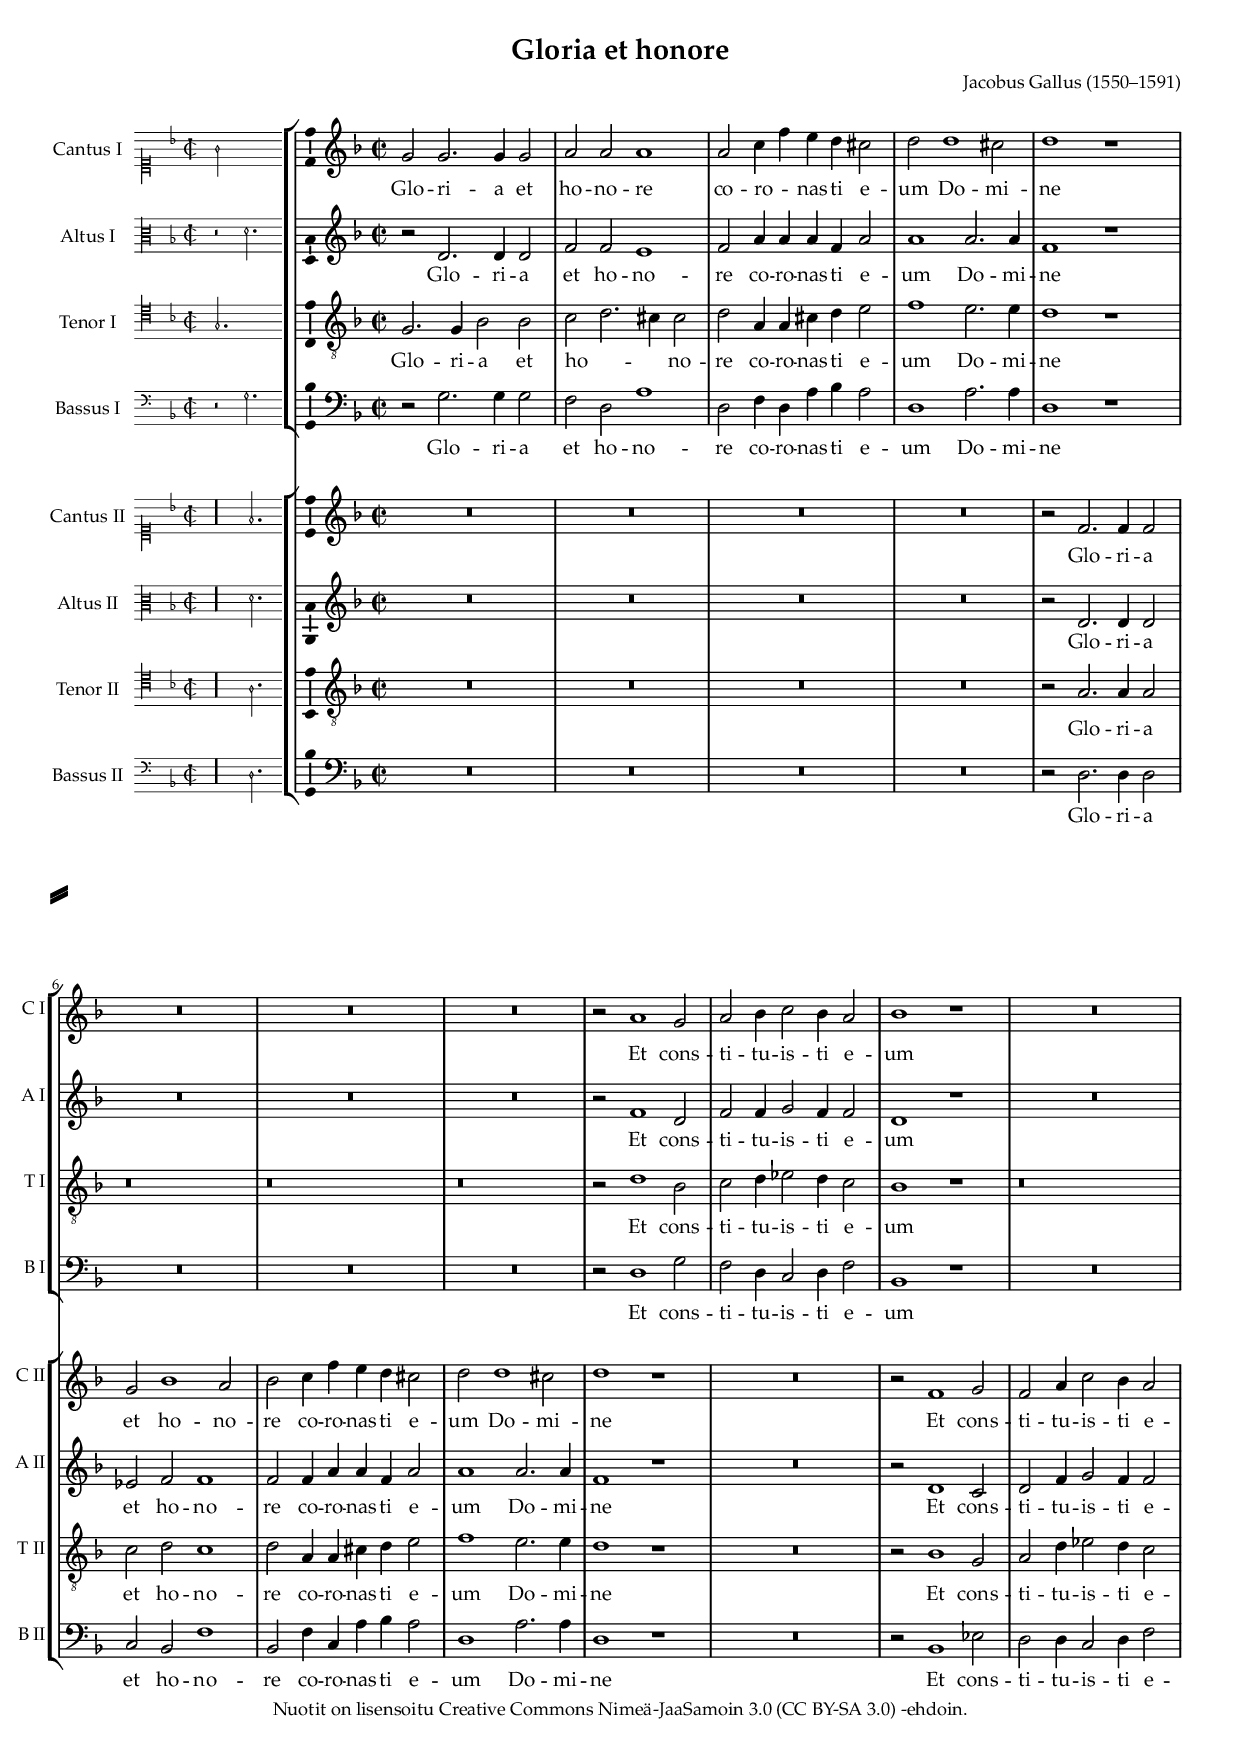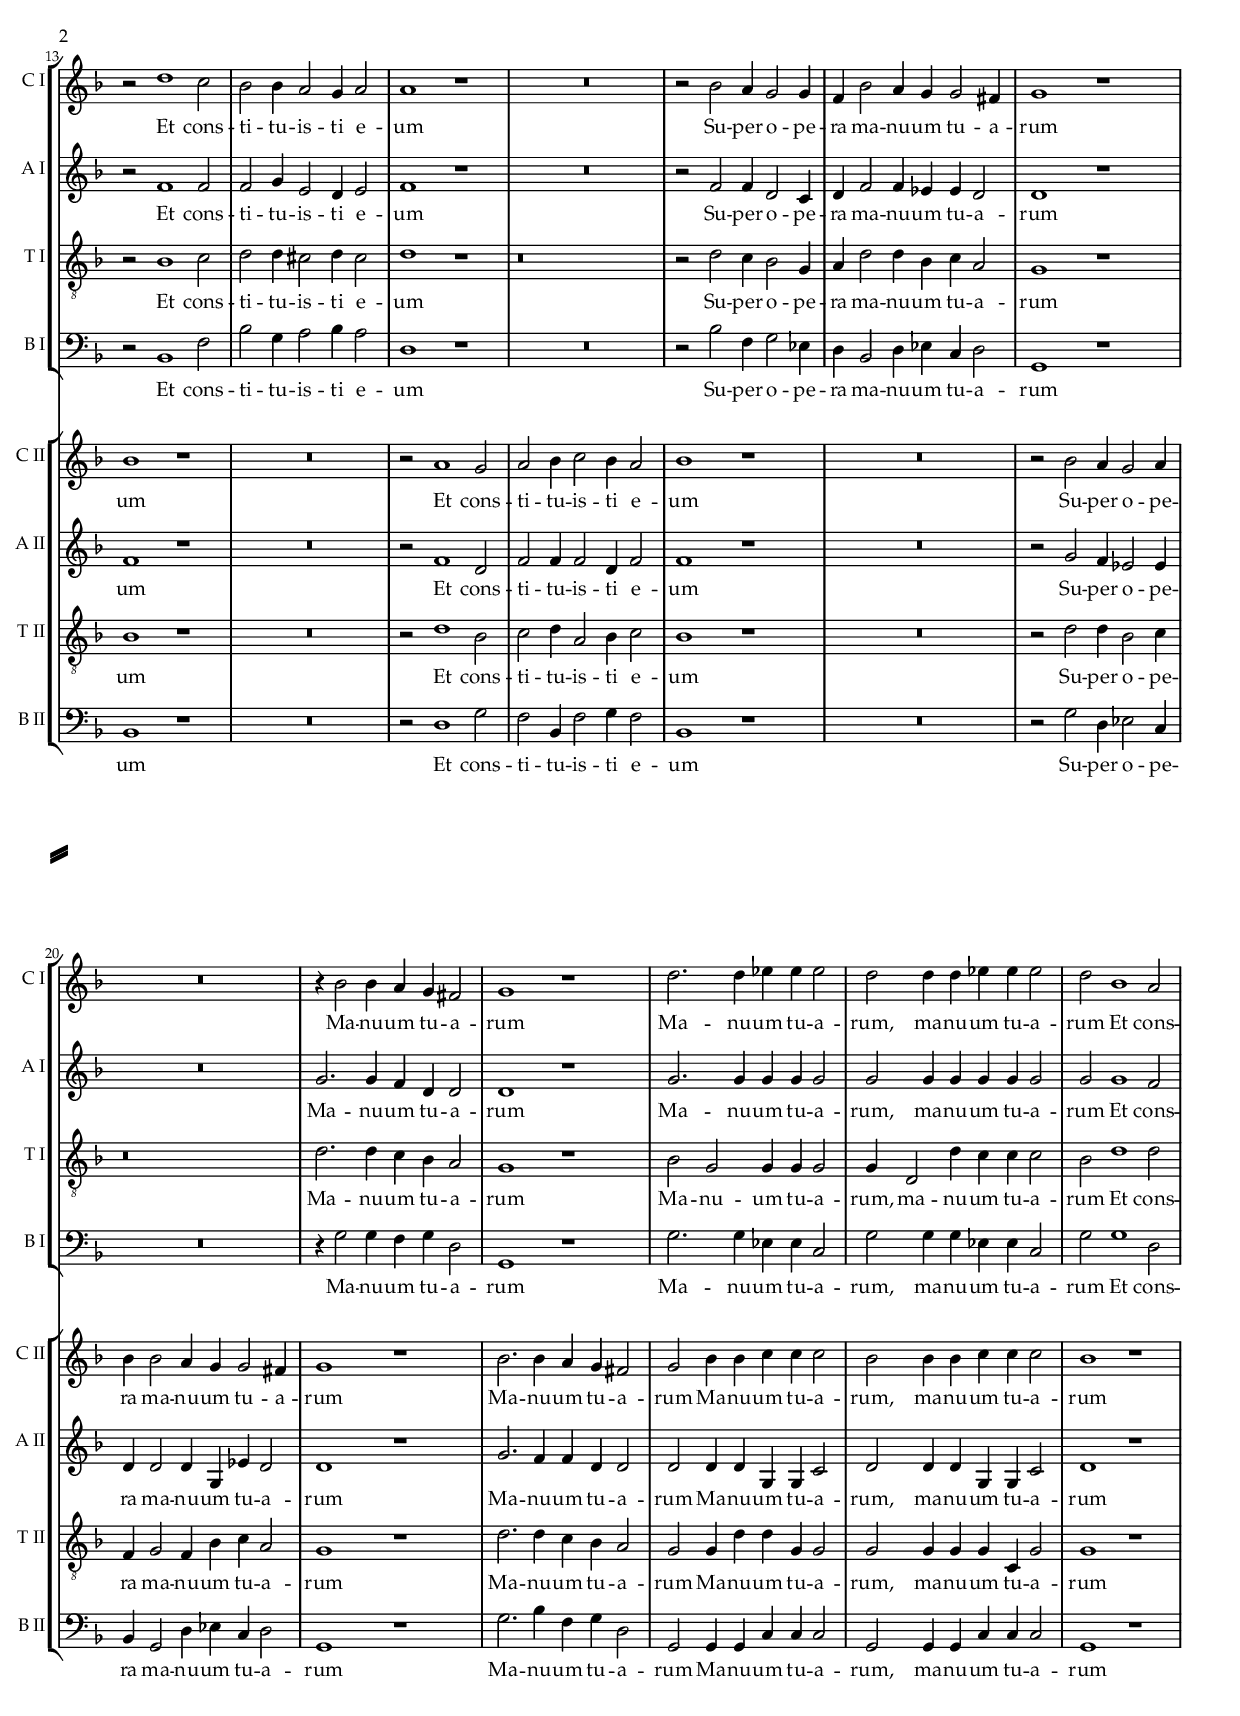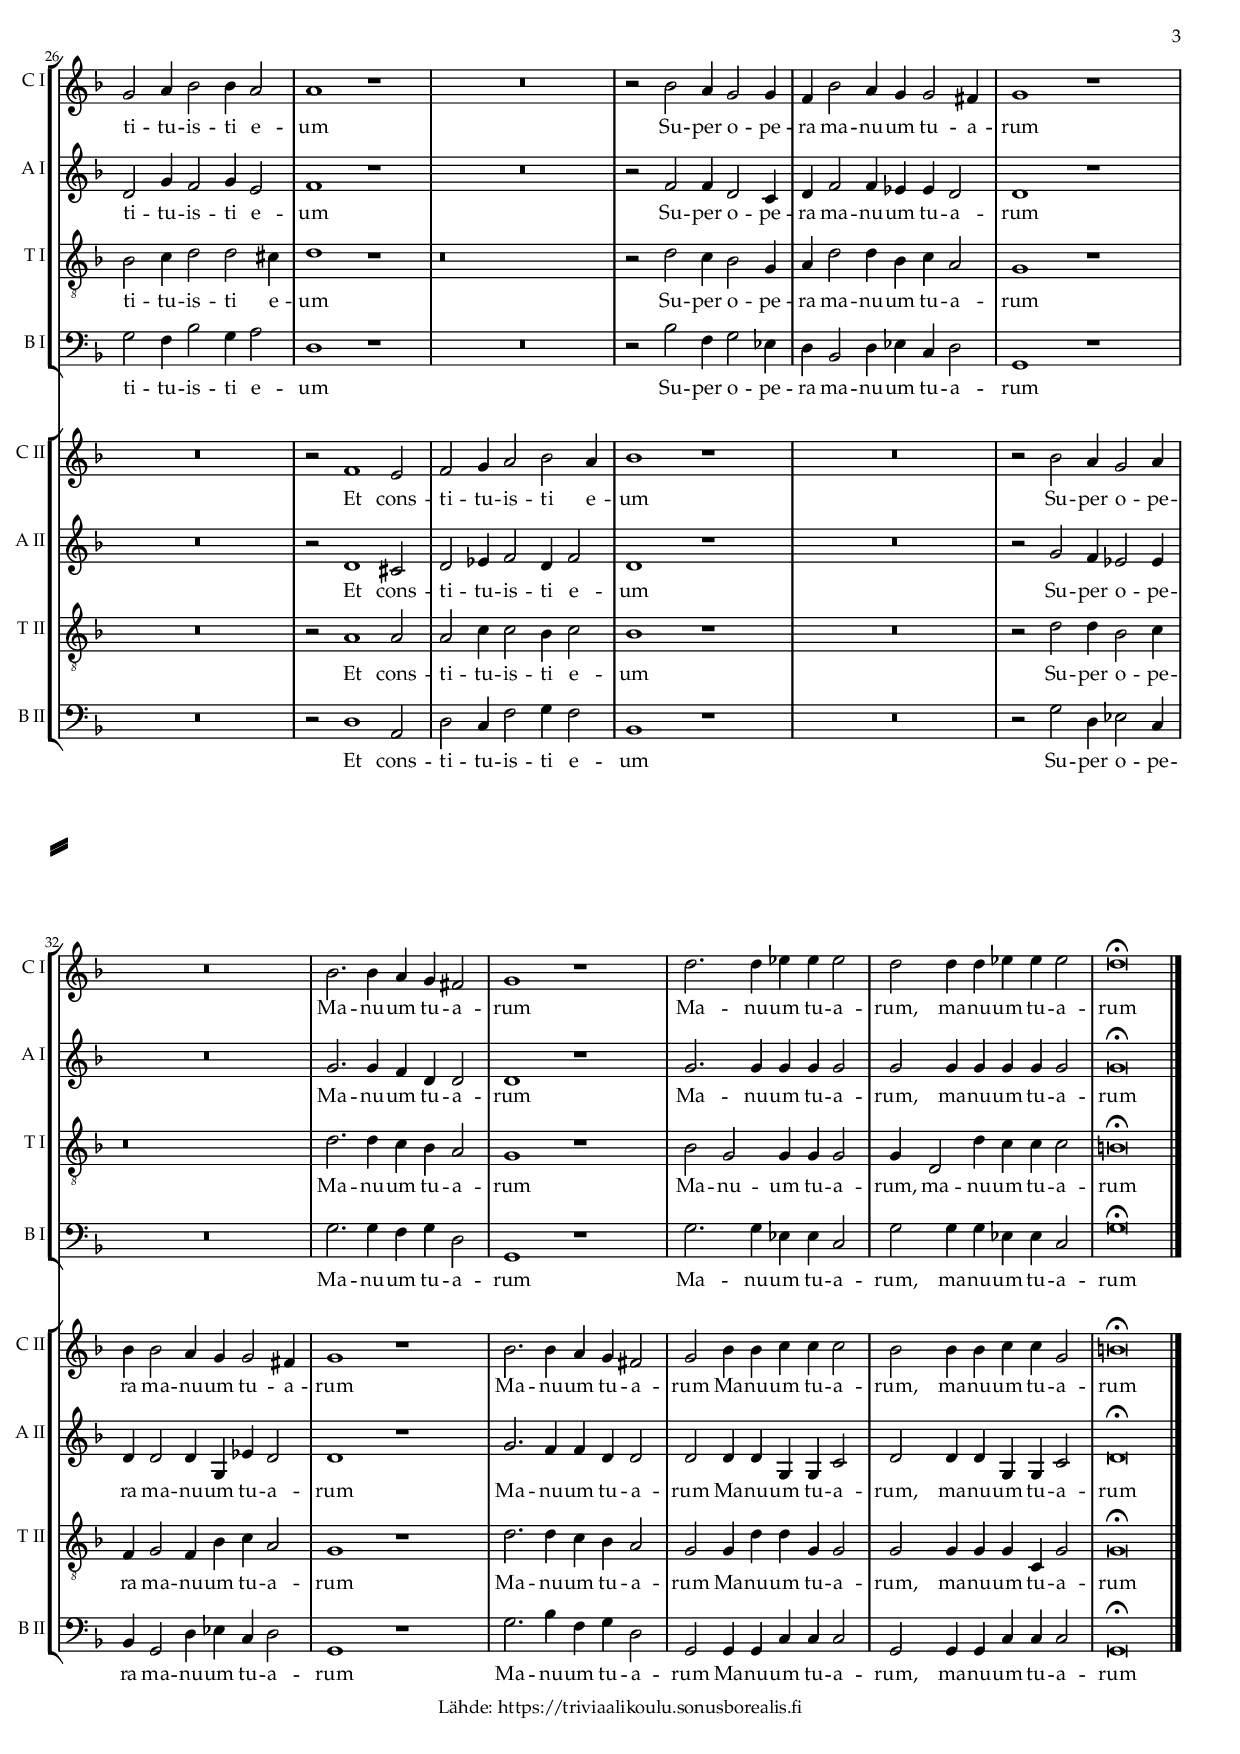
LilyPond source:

\version "2.19.49"
\include "suomi.ly"

#(set-global-staff-size 16)

global = {
%  \numericTimeSignature
  \time 2/2
	\set Timing.measureLength = #(ly:make-moment 4/2)
%  \autoBeamOff
  \key d \minor
  \set Staff.midiInstrument = #"voice oohs"
}

stanzaOneLyricsChoirOne = \lyricmode {
	Glo -- ri -- a et ho -- no -- re
	co -- ro -- nas -- ti e -- um Do -- mi -- ne
	Et cons -- ti -- tu -- is -- ti e -- um
	Et cons -- ti -- tu -- is -- ti e -- um
	Su -- per o -- pe -- ra ma -- nu -- um tu -- a -- rum
	Ma -- nu -- um tu -- a -- rum
	Ma -- nu -- um tu -- a -- rum,
	ma -- nu -- um tu -- a -- rum
	Et cons -- ti -- tu -- is -- ti e -- um
	Su -- per o -- pe -- ra ma -- nu -- um tu -- a -- rum
	Ma -- nu -- um tu -- a -- rum
	Ma -- nu -- um tu -- a -- rum,
	ma -- nu -- um tu -- a -- rum
}




% First choir

SopranoOneMusic = \relative c'' {
	\set Staff.instrumentName = #"Cantus I"
	\set Staff.shortInstrumentName = "C I"

	\incipit { \clef "mensural-c1" \key d \minor \time 2/2 g'2 }

	g2 g2. g4 g2 | a a a1 | a2 c4( f) e d cis2 | d d1 cis2 | 
	d1 r1 | R\breve | R\breve | R\breve |
	r2 a1 g2 | a b4 c2 b4 a2 | b1 r1 | R\breve |

% 2
	r2 d1 c2 | b2 b4 a2 g4 a2 | a1 r1 | R\breve |
	r2 b2 a4 g2 g4 | f b2 a4 g g2 fis4 | g1 r1 | R\breve |
	r4 b2 b4 a g fis2 | g1 r1 |
	d'2. d4 es es es2 | d d4 d es es es2 |

% 3
	d2 b1 a2 | g a4 b2 b4 a2 | a1 r1 | R\breve |
	r2 b a4 g2 g4 | f b2 a4 g g2 fis4 | g1 r1 | R\breve |
	b2. b4 a g fis2 | g1 r1
	d'2. d4 es es es2 | d d4 d es es es2 |
	d\breve\fermata \bar "|."
}


AltoOneMusic = \relative c' {
	\set Staff.instrumentName = #"Altus I"
	\set Staff.shortInstrumentName = "A I"

	\incipit { \clef "mensural-c3" \key d \minor \time 2/2 r2 d'2. }

	r2 d2. d4 d2 | f f e1 | f2 a4 a a f a2 | a1 a2. a4 |
	f1 r1 | R\breve | R\breve | R\breve |
	r2 f1 d2 | f2 f4 g2 f4 f2 | d1 r1 | R\breve |

% 2

	r2 f1 f2 | f2 g4 e2 d4 e2 | f1 r | R\breve |
	r2 f2 f4 d2 c4 | d f2 f4 es es d2 | d1 r | R\breve |
	g2. g4 f d d2 | d1 r | g2. g4 g g g2 | g g4 g g g g2 |

% 3

	g2 g1 f2 | d2 g4 f2 g4 e2 | f1 r | R\breve |
	r2 f f4 d2 c4 | d f2 f4 es es d2 | d1 r | R\breve |
	g2. g4 f d d2 | d1 r | g2. g4 g g g2 | g g4 g g g g2 |
	g\breve\fermata \bar "|."
}


TenoreOneMusic = \relative c' {
	\set Staff.instrumentName = #"Tenor I"
	\set Staff.shortInstrumentName = "T I"

	\incipit { \clef "mensural-c4" \key d \minor \time 2/2 g2. }

	\clef "treble_8"
	g2. g4 b2 b | c( d2. cis4) cis2 | d a4 a cis d e2 | f1 e2. e4 |
	d1 r1 | r\breve | r\breve | r\breve |
	r2 d1 b2 | c d4 es2 d4 c2 | b1 r | r\breve |

% 2
	r2 b1 c2 | d d4 cis2 d4 cis2 | d1 r | r\breve |
	r2 d c4 b2 g4 | a d2 d4 b c a2 | g1 r | r\breve |
	d'2. d4 c b a2 | g1 r | b2 g g4 g g2 | g4 d2 d'4 c c c2 |

% 3
	b2 d1 d2 | b c4 d2 d cis4 | d1 r | r\breve |
	r2 d c4 b2 g4 | a d2 d4 b c a2 | g1 r | r\breve |
	d'2. d4 c b a2 | g1 r | b2 g g4 g g2 | g4 d2 d'4 c c c2 |
	h\breve\fermata \bar "|."
}


BassOneMusic = \relative c' {
	\set Staff.instrumentName = #"Bassus I"
	\set Staff.shortInstrumentName = "B I"

	\incipit { \clef "mensural-f" \key d \minor \time 2/2 r2 g2. }

	\clef bass
	r2 g2. g4 g2 | f d a'1 | d,2 f4 d a' b a2 | d,1 a'2. a4 |
	d,1 r1 | R\breve | R\breve | R\breve |
	r2 d1 g2 | f d4 c2 d4 f2 | b,1 r | R\breve |

% 2
	r2 b1 f'2 | b g4 a2 b4 a2 | d,1 r | R\breve |
	r2 b' f4 g2 es4 | d b2 d4 es c d2 | g,1 r | R\breve |
	r4 g'2 g4 f g d2 | g,1 r | g'2. g4 es es c2 | g' g4 g es es c2 |

%3
	g' g1 d2 | g f4 b2 g4 a2 | d,1 r | R\breve |
	r2 b' f4 g2 es4 | d b2 d4 es c d2 | g,1 r | R\breve |
	g'2. g4 f g d2 | g,1 r | g'2. g4 es es c2 | g' g4 g es es c2 |
	g'\breve\fermata \bar "|."
}




% Second choir

SopranoTwoMusic = \relative c' {
	\set Staff.instrumentName = #"Cantus II"
	\set Staff.shortInstrumentName = "C II"

	\incipit { 
		\clef "mensural-c1" \key d \minor \time 2/2
		r\maxima f'2. 
	}

	R\breve | R | R | R | 
	r2 f2. f4 f2 | g b1 a2 | b2 c4 f e d cis2 | d2 d1 cis2 |
	d1 r1 | R\breve | r2 f,1 g2 | f2 a4 c2 b4 a2 |

% 2
	b1 r | R\breve | r2 a1 g2 | a2 b4 c2 b4 a2 | 
	b1 r | R\breve | r2 b2 a4 g2 a4 | b b2 a4 g g2 fis4 |
	g1 r | b2. b4 a g fis2 | g2 b4 b c c c2 | 
	b2 b4 b c c c2 |

% 3
	b1 r | R\breve | r2 f1 e2 | f g4 a2 b a4 |
	b1 r | R\breve | r2 b2 a4 g2 a4 | b b2 a4 g g2 fis4 |
	g1 r | b2. b4 a g fis2 | g2 b4 b c c c2 | 
	b2 b4 b c c g2 |
	h\breve\fermata \bar "|."
}


AltoTwoMusic = \relative c' {
	\set Staff.instrumentName = #"Altus II"
	\set Staff.shortInstrumentName = "A II"

	\incipit { 
		\clef "mensural-c3" \key d \minor \time 2/2 
		r\maxima d'2. 
	}

	R\breve | R | R | R | 
	r2 d2. d4 d2 | es f f1 | f2 f4 a a f a2 | a1 a2. a4 |
	f1 r1 | R\breve | r2 d1 c2 | d f4 g2 f4 f2 |

% 2
	f1 r | R\breve | r2 f1 d2 | f f4 f2 d4 f2 |
	f1 r | R\breve | r2 g f4 es2 es4 | d d2 d4 g, es' d2 |
	d1 r | g2. f4 f d d2 | d d4 d g, g c2 | d d4 d g, g c2 |

% 3
	d1 r | R\breve | r2 d1 cis2 | d2 es4 f2 d4 f2 |
	d1 r | R\breve | r2 g f4 es2 es4 | d d2 d4 g, es' d2 |
	d1 r | g2. f4 f d d2 | d d4 d g, g c2 | d d4 d g, g c2 |
	d\breve\fermata \bar "|."
}


TenoreTwoMusic = \relative c' {
	\set Staff.instrumentName = #"Tenor II"
	\set Staff.shortInstrumentName = "T II"

	\incipit { 
		\clef "mensural-c4" \key d \minor \time 2/2 
		r\maxima a2.
	}

	\clef "treble_8"
	R\breve | R | R | R | 
	r2 a2. a4 a 2 | c d c1 | d2 a4 a cis d e2 | f1 e2. e4 |
	d1 r | R\breve | r2 b1 g2 | a d4 es2 d4 c2 |

% 2
	b1 r | R\breve | r2 d1 b2 | c d4 a2 b4 c2 |
	b1 r | R\breve | r2 d2 d4 b2 c4 | f, g2 f4 b c a2 |
	g1 r | d'2. d4 c b a2 | g g4 d' d g, g2 | g g4 g g c, g'2 |

% 3
	g1 r | R\breve | r2 a1 a2 | a c4 c2 b4 c2 |
	b1 r | R\breve | r2 d2 d4 b2 c4 | f, g2 f4 b c a2 |
	g1 r | d'2. d4 c b a2 | g g4 d' d g, g2 | g g4 g g c, g'2 |
	g\breve\fermata \bar "|."
}



BassTwoMusic = \relative c {
	\set Staff.instrumentName = #"Bassus II"
	\set Staff.shortInstrumentName = "B II"

	\incipit { 
		\clef "mensural-f" \key d \minor \time 2/2 
		r\maxima d2. 
	}

	\clef bass
	R\breve | R | R | R | 
	r2 d2. d4 d2 | c b f'1 | b,2 f'4 c a' b a2 | d,1 a'2. a4 |
	d,1 r | R\breve | r2 b1 es2 | d d4 c2 d4 f2 |

% 2
	b,1 r | R\breve | r2 d1 g2 | f b,4 f'2 g4 f2 |
	b,1 r | R\breve | r2 g' d4 es2 c4 | b g2 d'4 es c d2 |
	g,1 r | g'2.  b4 f g d2 | g,2 g4 g c c c2 | g g4 g c c c2 |

% 3
	g1 r  | R\breve | r2 d'1 a2 | d c4 f2 g4 f2 | 
	b,1 r | R\breve | r2 g' d4 es2 c4 | b g2 d'4 es c d2 |
	g,1 r | g'2. b4 f g d2 | g,2 g4 g c c c2 | g g4 g c c c2 |
	g\breve\fermata \bar "|."
}



#(set-global-staff-size 16)

\header {
  title = "Gloria et honore"
%  subtitle = ""
  composer = "Jacobus Gallus (1550–1591)"
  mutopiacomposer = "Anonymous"
%  instrument = "Voice (SATB)"
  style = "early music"
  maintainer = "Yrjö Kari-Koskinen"
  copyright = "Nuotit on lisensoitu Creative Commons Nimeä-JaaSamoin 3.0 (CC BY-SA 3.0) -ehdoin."
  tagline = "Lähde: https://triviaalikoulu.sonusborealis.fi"
}

\paper {
	system-separator-markup = \slashSeparator
    #(define fonts
        (make-pango-font-tree "Palatino"
                              "Nimbus Sans"
                              "Luxi Mono"
                              (/ staff-height pt 20)))
}



\score {
<<
  \new StaffGroup = choirOneStaff <<
    \new Staff <<
      \new Voice = "Soprano" {
		\global
        \SopranoOneMusic
      }
     \new Lyrics \lyricsto "Soprano" {
       \stanzaOneLyricsChoirOne
     }
    >>
    \new Staff <<
      \new Voice = "Alto" {
        \global
        \AltoOneMusic
      }
     \new Lyrics \lyricsto "Alto" {
       \stanzaOneLyricsChoirOne
     }
    >>
    \new Staff <<
      \new Voice = "Tenore" {
        \global
        \TenoreOneMusic
      }
      \new Lyrics \lyricsto "Tenore" {
       \stanzaOneLyricsChoirOne
      }
    >>
    \new Staff <<
      \new Voice = "Bass" {
        \global
        \BassOneMusic
      }
      \new Lyrics \lyricsto "Bass" {
       \stanzaOneLyricsChoirOne
      }
    >>
  >>

  \new StaffGroup = choirTwoStaff <<
    \new Staff <<
      \new Voice = "SopranoTwo" {
		\global
        \SopranoTwoMusic
      }
     \new Lyrics \lyricsto "SopranoTwo" {
       \stanzaOneLyricsChoirOne
     }
    >>
    \new Staff <<
      \new Voice = "AltoTwo" {
        \global
        \AltoTwoMusic
      }
     \new Lyrics \lyricsto "AltoTwo" {
       \stanzaOneLyricsChoirOne
     }
    >>
    \new Staff <<
      \new Voice = "TenoreTwo" {
        \global
        \TenoreTwoMusic
      }
      \new Lyrics \lyricsto "TenoreTwo" {
       \stanzaOneLyricsChoirOne
      }
    >>
    \new Staff <<
      \new Voice = "BassTwo" {
        \global
        \BassTwoMusic
      }
      \new Lyrics \lyricsto "BassTwo" {
       \stanzaOneLyricsChoirOne
      }
    >>
  >>
>>

  \layout {
    \context {
      \Voice
      \consists "Ambitus_engraver"
		\hide Slur
    }
    indent = 4\cm
    incipit-width = 2.5\cm
    \context {
     \Score
     \override VerticalAxisGroup.remove-first = ##t
    }
  }
}
